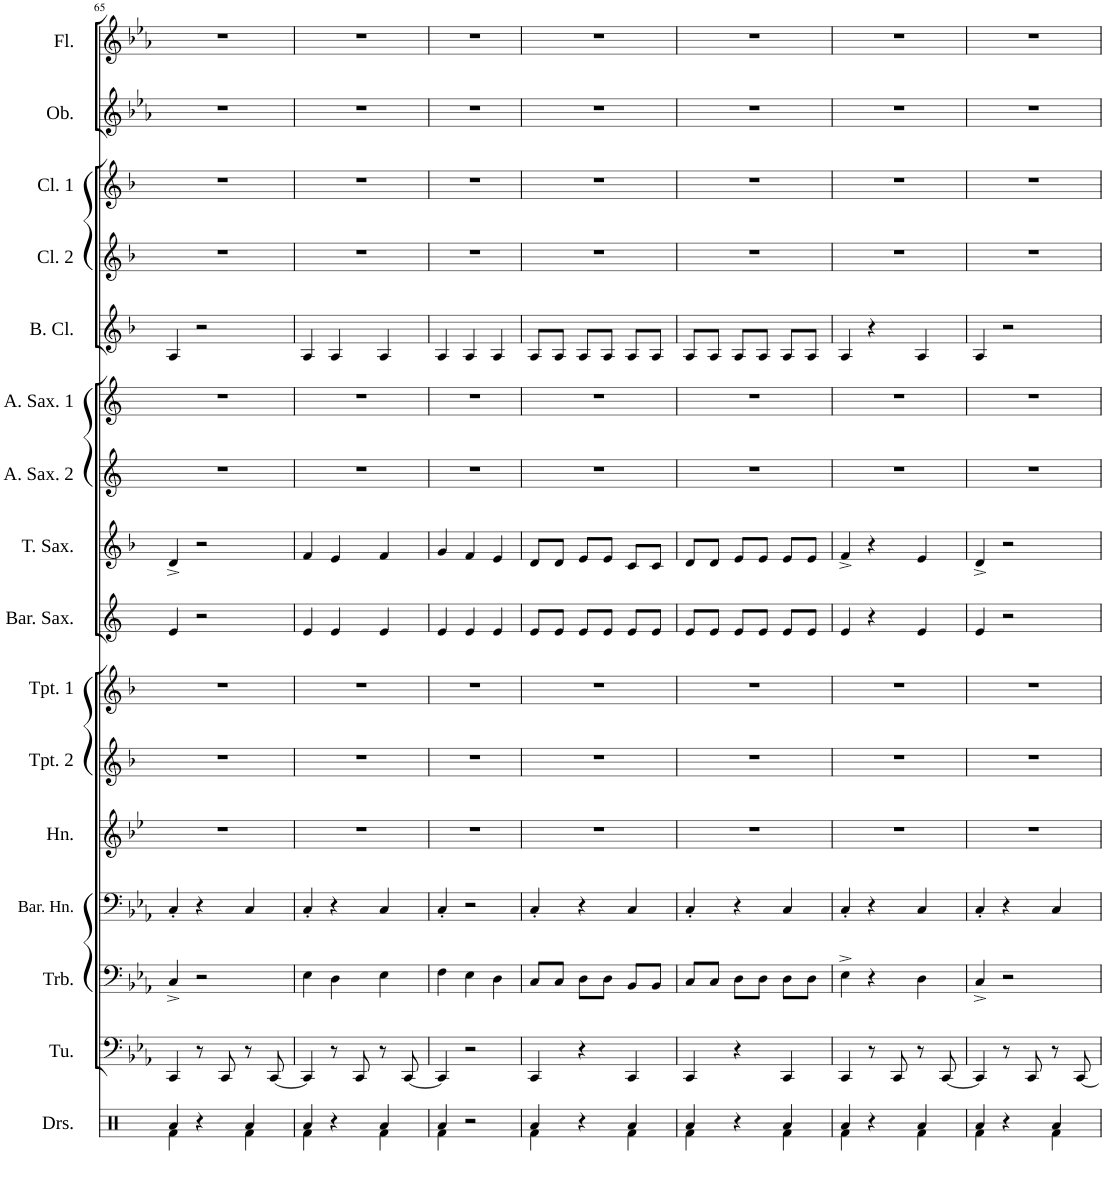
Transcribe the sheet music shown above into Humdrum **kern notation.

**kern	**kern	**kern	**kern	**kern	**kern	**kern	**kern	**kern	**kern	**kern	**kern	**kern	**kern	**kern	**kern
*part16	*part15	*part14	*part13	*part12	*part11	*part10	*part9	*part8	*part7	*part6	*part5	*part4	*part3	*part2	*part1
*staff16	*staff15	*staff14	*staff13	*staff12	*staff11	*staff10	*staff9	*staff8	*staff7	*staff6	*staff5	*staff4	*staff3	*staff2	*staff1
*I"Drumset	*I"Tuba	*I"Trombone	*I"Baritone Horn	*I"Horn	*I"Trumpet 2	*I"Trumpet 1	*I"Baritone Saxophone	*I"Tenor Saxophone	*I"Alto Saxophone 2	*I"Alto Saxophone 1	*I"Bass Clarinet	*I"Clarinet 2	*I"Clarinet 1	*I"Oboe	*I"Flute
*I'Drs.	*I'Tu.	*I'Trb.	*I'Bar. Hn.	*I'Hn.	*I'Tpt. 2	*I'Tpt. 1	*I'Bar. Sax.	*I'T. Sax.	*I'A. Sax. 2	*I'A. Sax. 1	*I'B. Cl.	*I'Cl. 2	*I'Cl. 1	*I'Ob.	*I'Fl.
!!LO:PB:g=z
*clefX	*clefF4	*clefF4	*clefF4	*clefG2	*clefG2	*clefG2	*clefG2	*clefG2	*clefG2	*clefG2	*clefG2	*clefG2	*clefG2	*clefG2	*clefG2
*	*	*	*Trd4c7	*Trd4c7	*Trd1c2	*Trd1c2	*Trd12c21	*Trd8c14	*Trd5c9	*Trd5c9	*Trd8c14	*Trd1c2	*Trd1c2	*	*
*k[]	*k[b-e-a-]	*k[b-e-a-]	*k[b-e-a-]	*k[b-e-]	*k[b-]	*k[b-]	*k[]	*k[b-]	*k[]	*k[]	*k[b-]	*k[b-]	*k[b-]	*k[b-e-a-]	*k[b-e-a-]
*M3/4	*M3/4	*M3/4	*M3/4	*M3/4	*M3/4	*M3/4	*M3/4	*M3/4	*M3/4	*M3/4	*M3/4	*M3/4	*M3/4	*M3/4	*M3/4
=65	=65	=65	=65	=65	=65	=65	=65	=65	=65	=65	=65	=65	=65	=65	=65
*^	*	*	*	*	*	*	*	*	*	*	*	*	*	*	*
4Ra/	4Rf\	4CC/	4C^/	4C'/	2.r	2.r	2.r	4e/	4d^/	2.r	2.r	4A/	2.r	2.r	2.r	2.r
4r	4ryy	8r	2r	4r	.	.	.	2r	2r	.	.	2r	.	.	.	.
.	.	8CC/	.	.	.	.	.	.	.	.	.	.	.	.	.	.
4Ra/	4Rf\	8r	.	4C/	.	.	.	.	.	.	.	.	.	.	.	.
.	.	[8CC/	.	.	.	.	.	.	.	.	.	.	.	.	.	.
=66	=66	=66	=66	=66	=66	=66	=66	=66	=66	=66	=66	=66	=66	=66	=66	=66
4Ra/	4Rf\	4CC/]	4E-\	4C'/	2.r	2.r	2.r	4e/	4f/	2.r	2.r	4A/	2.r	2.r	2.r	2.r
4r	4ryy	8r	4D\	4r	.	.	.	4e/	4e/	.	.	4A/	.	.	.	.
.	.	8CC/	.	.	.	.	.	.	.	.	.	.	.	.	.	.
4Ra/	4Rf\	8r	4E-\	4C/	.	.	.	4e/	4f/	.	.	4A/	.	.	.	.
.	.	[8CC/	.	.	.	.	.	.	.	.	.	.	.	.	.	.
=67	=67	=67	=67	=67	=67	=67	=67	=67	=67	=67	=67	=67	=67	=67	=67	=67
4Ra/	4Rf\	4CC/]	4F\	4C'/	2.r	2.r	2.r	4e/	4g/	2.r	2.r	4A/	2.r	2.r	2.r	2.r
2r	2ryy	2r	4E-\	2r	.	.	.	4e/	4f/	.	.	4A/	.	.	.	.
.	.	.	4D\	.	.	.	.	4e/	4e/	.	.	4A/	.	.	.	.
=68	=68	=68	=68	=68	=68	=68	=68	=68	=68	=68	=68	=68	=68	=68	=68	=68
4Ra/	4Rf\	4CC/	8C/L	4C'/	2.r	2.r	2.r	8e/L	8d/L	2.r	2.r	8A/L	2.r	2.r	2.r	2.r
.	.	.	8C/J	.	.	.	.	8e/J	8d/J	.	.	8A/J	.	.	.	.
4r	4ryy	4r	8D\L	4r	.	.	.	8e/L	8e/L	.	.	8A/L	.	.	.	.
.	.	.	8D\J	.	.	.	.	8e/J	8e/J	.	.	8A/J	.	.	.	.
4Ra/	4Rf\	4CC/	8BB-/L	4C/	.	.	.	8e/L	8c/L	.	.	8A/L	.	.	.	.
.	.	.	8BB-/J	.	.	.	.	8e/J	8c/J	.	.	8A/J	.	.	.	.
=69	=69	=69	=69	=69	=69	=69	=69	=69	=69	=69	=69	=69	=69	=69	=69	=69
4Ra/	4Rf\	4CC/	8C/L	4C'/	2.r	2.r	2.r	8e/L	8d/L	2.r	2.r	8A/L	2.r	2.r	2.r	2.r
.	.	.	8C/J	.	.	.	.	8e/J	8d/J	.	.	8A/J	.	.	.	.
4r	4ryy	4r	8D\L	4r	.	.	.	8e/L	8e/L	.	.	8A/L	.	.	.	.
.	.	.	8D\J	.	.	.	.	8e/J	8e/J	.	.	8A/J	.	.	.	.
4Ra/	4Rf\	4CC/	8D\L	4C/	.	.	.	8e/L	8e/L	.	.	8A/L	.	.	.	.
.	.	.	8D\J	.	.	.	.	8e/J	8e/J	.	.	8A/J	.	.	.	.
=70	=70	=70	=70	=70	=70	=70	=70	=70	=70	=70	=70	=70	=70	=70	=70	=70
4Ra/	4Rf\	4CC/	4E-^\	4C'/	2.r	2.r	2.r	4e/	4f^/	2.r	2.r	4A/	2.r	2.r	2.r	2.r
4r	4ryy	8r	4r	4r	.	.	.	4r	4r	.	.	4r	.	.	.	.
.	.	8CC/	.	.	.	.	.	.	.	.	.	.	.	.	.	.
4Ra/	4Rf\	8r	4D\	4C/	.	.	.	4e/	4e/	.	.	4A/	.	.	.	.
.	.	[8CC/	.	.	.	.	.	.	.	.	.	.	.	.	.	.
=71	=71	=71	=71	=71	=71	=71	=71	=71	=71	=71	=71	=71	=71	=71	=71	=71
4Ra/	4Rf\	4CC/]	4C^/	4C'/	2.r	2.r	2.r	4e/	4d^/	2.r	2.r	4A/	2.r	2.r	2.r	2.r
4r	4ryy	8r	2r	4r	.	.	.	2r	2r	.	.	2r	.	.	.	.
.	.	8CC/	.	.	.	.	.	.	.	.	.	.	.	.	.	.
4Ra/	4Rf\	8r	.	4C/	.	.	.	.	.	.	.	.	.	.	.	.
.	.	[8CC/	.	.	.	.	.	.	.	.	.	.	.	.	.	.
*v	*v	*	*	*	*	*	*	*	*	*	*	*	*	*	*	*
=	=	=	=	=	=	=	=	=	=	=	=	=	=	=	=
*-	*-	*-	*-	*-	*-	*-	*-	*-	*-	*-	*-	*-	*-	*-	*-
